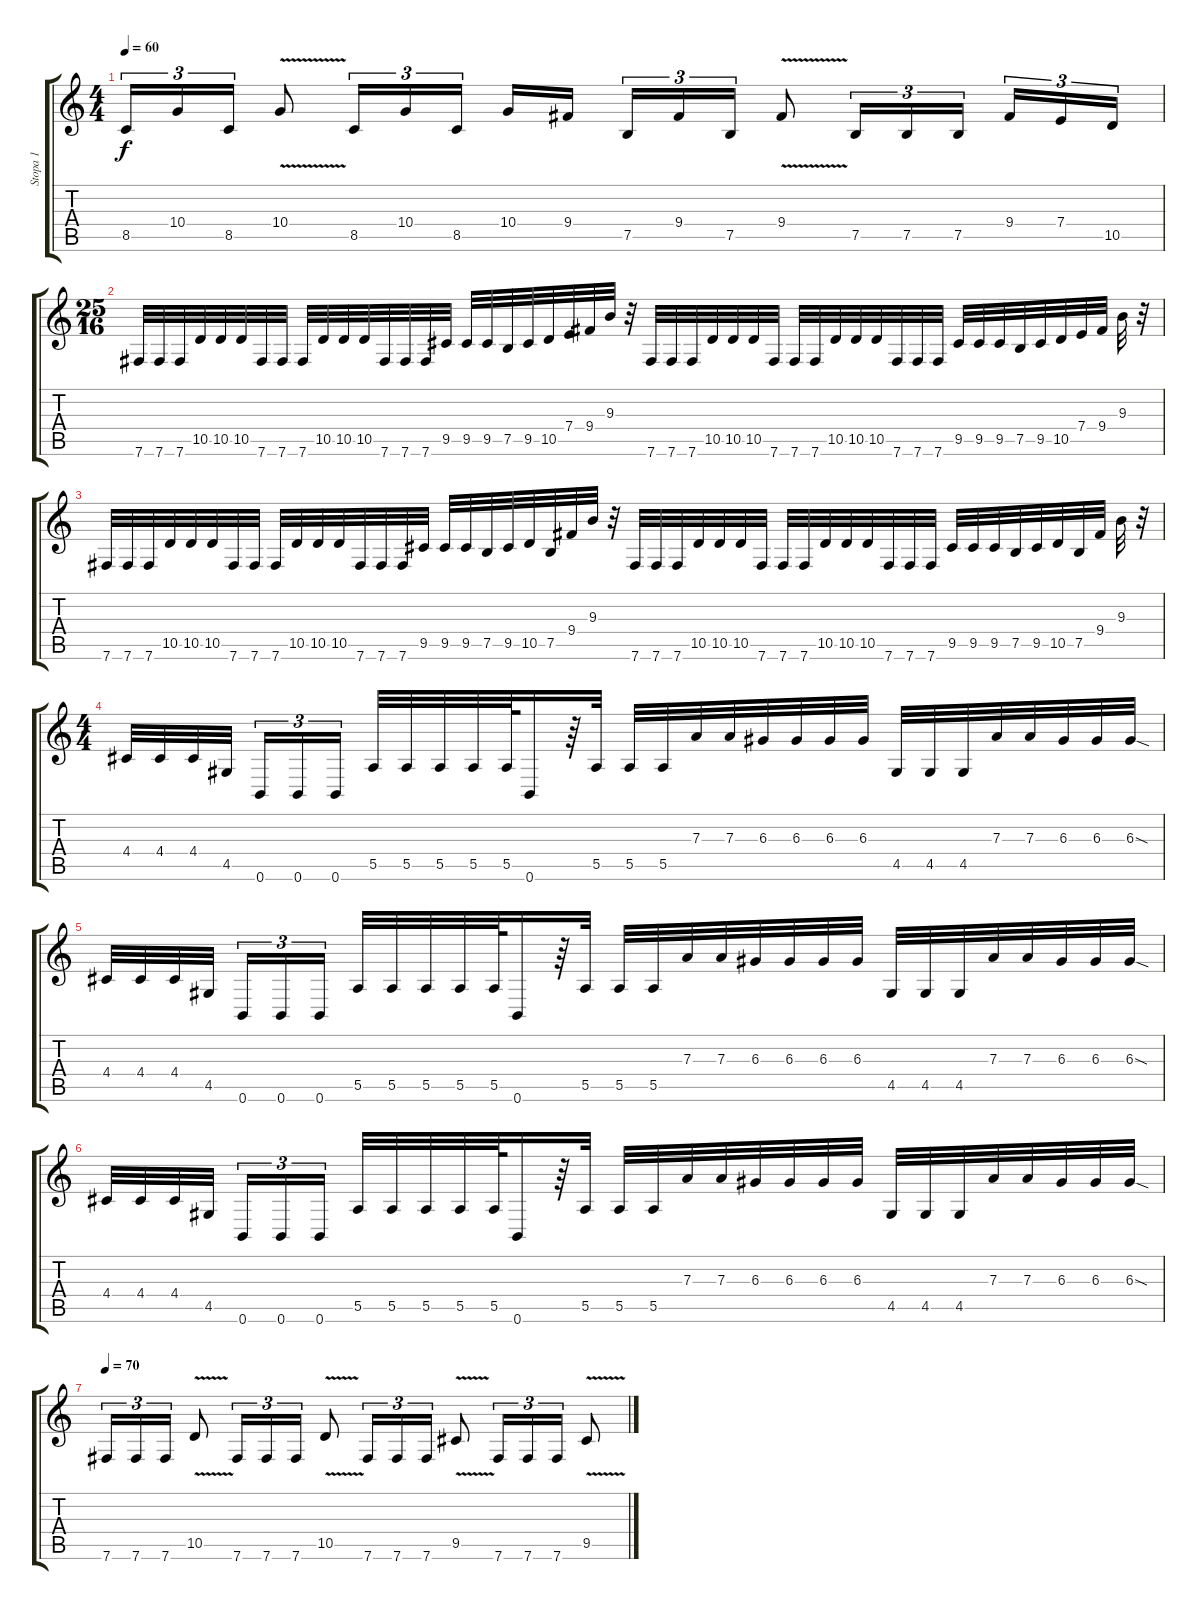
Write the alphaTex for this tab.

\track ("Stopa 1" "Stopa 1") {instrument distortionguitar}
\staff {score tabs}
\tuning (B3 Gb3 D3 A2 E2 B1) {hide}
\ts (4 4)
\tempo 60
\clef g2
\ks c
8.5.16{tu (3 2) dy f} 10.4.16{tu (3 2)} 8.5.16{tu (3 2)} 10.4{v}.8 8.5.16{tu (3 2)} 10.4.16{tu (3 2)} 8.5.16{tu (3 2) beam splitsecondary} 10.4.16 9.4.16 7.5.16{tu (3 2)} 9.4.16{tu (3 2)} 7.5.16{tu (3 2)} 9.4{v}.8 7.5.16{tu (3 2)} 7.5.16{tu (3 2)} 7.5.16{tu (3 2) beam splitsecondary} 9.4.16{tu (3 2)} 7.4.16{tu (3 2)} 10.5.16{tu (3 2)} |
\ts (25 16)
7.6.32{volume 13} 7.6.32 7.6.32 10.5.32 10.5.32 10.5.32 7.6.32 7.6.32 7.6.32 10.5.32 10.5.32 10.5.32 7.6.32 7.6.32 7.6.32 9.5.32 9.5.32 9.5.32 7.5.32 9.5.32 10.5.32 7.4.32 9.4.32 9.3.32 r.32 7.6.32{volume 13} 7.6.32 7.6.32 10.5.32 10.5.32 10.5.32 7.6.32 7.6.32 7.6.32 10.5.32 10.5.32 10.5.32 7.6.32 7.6.32 7.6.32 9.5.32 9.5.32 9.5.32 7.5.32 9.5.32 10.5.32 7.4.32 9.4.32 9.3.32 r.32 |
7.6.32{volume 13} 7.6.32 7.6.32 10.5.32 10.5.32 10.5.32 7.6.32 7.6.32 7.6.32 10.5.32 10.5.32 10.5.32 7.6.32 7.6.32 7.6.32 9.5.32 9.5.32 9.5.32 7.5.32 9.5.32 10.5.32 7.5.32 9.4.32 9.3.32 r.32 7.6.32{volume 13} 7.6.32 7.6.32 10.5.32 10.5.32 10.5.32 7.6.32 7.6.32 7.6.32 10.5.32 10.5.32 10.5.32 7.6.32 7.6.32 7.6.32 9.5.32 9.5.32 9.5.32 7.5.32 9.5.32 10.5.32 7.5.32 9.4.32 9.3.32 r.32 |
\ts (4 4)
4.4.32 4.4.32 4.4.32 4.5.32{beam splitsecondary} 0.6.16{tu (3 2)} 0.6.16{tu (3 2)} 0.6.16{tu (3 2)} 5.5.32 5.5.32 5.5.32 5.5.32 5.5.64 0.6.16 r.64 5.5.32 5.5.32 5.5.32 7.3.32 7.3.32 6.3.32 6.3.32 6.3.32 6.3.32 4.5.32 4.5.32 4.5.32 7.3.32 7.3.32 6.3.32 6.3.32 6.3{sod}.32 |
4.4.32 4.4.32 4.4.32 4.5.32{beam splitsecondary} 0.6.16{tu (3 2)} 0.6.16{tu (3 2)} 0.6.16{tu (3 2)} 5.5.32 5.5.32 5.5.32 5.5.32 5.5.64 0.6.16 r.64 5.5.32 5.5.32 5.5.32 7.3.32 7.3.32 6.3.32 6.3.32 6.3.32 6.3.32 4.5.32 4.5.32 4.5.32 7.3.32 7.3.32 6.3.32 6.3.32 6.3{sod}.32 |
4.4.32 4.4.32 4.4.32 4.5.32{beam splitsecondary} 0.6.16{tu (3 2)} 0.6.16{tu (3 2)} 0.6.16{tu (3 2)} 5.5.32 5.5.32 5.5.32 5.5.32 5.5.64 0.6.16 r.64 5.5.32 5.5.32 5.5.32 7.3.32 7.3.32 6.3.32 6.3.32 6.3.32 6.3.32 4.5.32 4.5.32 4.5.32 7.3.32 7.3.32 6.3.32 6.3.32 6.3{sod}.32 |
\tempo 70
7.6.16{tu (3 2)} 7.6.16{tu (3 2)} 7.6.16{tu (3 2)} 10.5{v}.8 7.6.16{tu (3 2)} 7.6.16{tu (3 2)} 7.6.16{tu (3 2)} 10.5{v}.8 7.6.16{tu (3 2)} 7.6.16{tu (3 2)} 7.6.16{tu (3 2)} 9.5{v}.8 7.6.16{tu (3 2)} 7.6.16{tu (3 2)} 7.6.16{tu (3 2)} 9.5{v}.8
